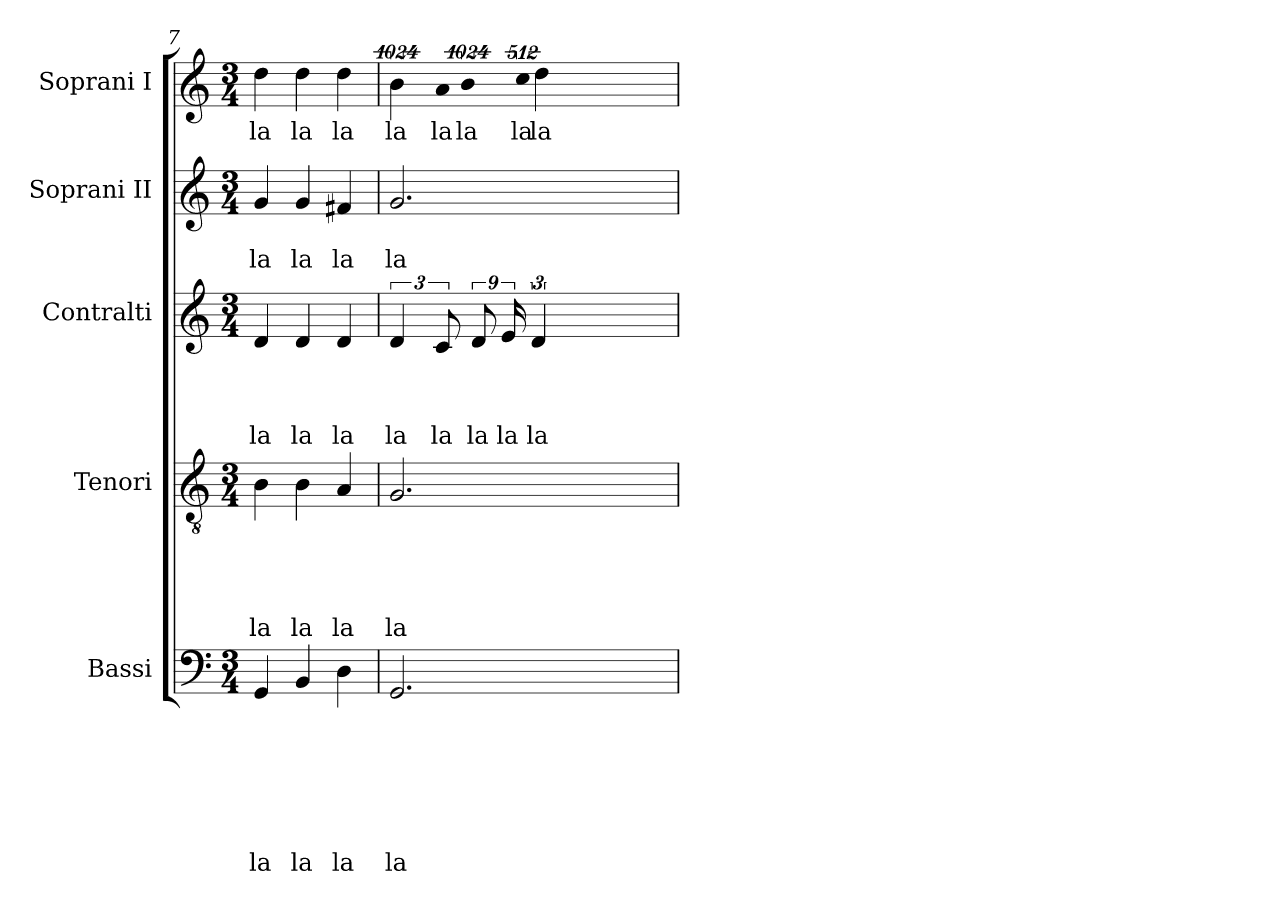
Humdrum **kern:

**kern	**text	**text	**text	**text	**text	**text	**text	**kern	**text	**text	**text	**text	**text	**kern	**text	**text	**text	**text	**kern	**text	**text	**kern	**text
*part5	*part5	*part5	*part5	*part5	*part5	*part5	*part5	*part4	*part4	*part4	*part4	*part4	*part4	*part3	*part3	*part3	*part3	*part3	*part2	*part2	*part2	*part1	*part1
*staff5	*staff5	*staff5	*staff5	*staff5	*staff5	*staff5	*staff5	*staff4	*staff4	*staff4	*staff4	*staff4	*staff4	*staff3	*staff3	*staff3	*staff3	*staff3	*staff2	*staff2	*staff2	*staff1	*staff1
*I"Bassi	*	*	*	*	*	*	*	*I"Tenori	*	*	*	*	*	*I"Contralti	*	*	*	*	*I"Soprani II	*	*	*I"Soprani I	*
!!LO:LB:g=z
*clefF4	*	*	*	*	*	*	*	*clefGv2	*	*	*	*	*	*clefG2	*	*	*	*	*clefG2	*	*	*clefG2	*
*k[]	*	*	*	*	*	*	*	*k[]	*	*	*	*	*	*k[]	*	*	*	*	*k[]	*	*	*k[]	*
*C:	*	*	*	*	*	*	*	*C:	*	*	*	*	*	*C:	*	*	*	*	*C:	*	*	*C:	*
*M3/4	*	*	*	*	*	*	*	*M3/4	*	*	*	*	*	*M3/4	*	*	*	*	*M3/4	*	*	*M3/4	*
=7	=7	=7	=7	=7	=7	=7	=7	=7	=7	=7	=7	=7	=7	=7	=7	=7	=7	=7	=7	=7	=7	=7	=7
!	!	!	!	!	!	!	!LO:LY:b	!	!	!	!	!	!LO:LY:b	!	!	!	!	!LO:LY:b	!	!	!LO:LY:b	!	!LO:LY:b
4GG/	.	.	.	.	.	.	la	4B\	.	.	.	.	la	4d/	.	.	.	la	4g/	.	la	4dd\	la
!	!	!	!	!	!	!	!LO:LY:b	!	!	!	!	!	!LO:LY:b	!	!	!	!	!LO:LY:b	!	!	!LO:LY:b	!	!LO:LY:b
4BB/	.	.	.	.	.	.	la	4B\	.	.	.	.	la	4d/	.	.	.	la	4g/	.	la	4dd\	la
!	!	!	!	!	!	!	!LO:LY:b	!	!	!	!	!	!LO:LY:b	!	!	!	!	!LO:LY:b	!	!	!LO:LY:b	!	!LO:LY:b
4D\	.	.	.	.	.	.	la	4A/	.	.	.	.	la	4d/	.	.	.	la	4f#X/	.	la	4dd\	la
=8	=8	=8	=8	=8	=8	=8	=8	=8	=8	=8	=8	=8	=8	=8	=8	=8	=8	=8	=8	=8	=8	=8	=8
!	!	!	!	!	!	!	!LO:LY:b	!	!	!	!	!	!LO:LY:b	!	!	!	!	!LO:LY:b	!	!	!LO:LY:b	!LO:N:vis=4	!LO:LY:b
*	*	*	*	*	*	*	*	*	*	*	*	*	*	*	*	*	*	*	*	*	*	*^	*
2.GG/	.	.	.	.	.	.	la	2.G/	.	.	.	.	la	6d/	.	.	.	la	2.g/	.	la	4096%683b\	8ryy	la
.	.	.	.	.	.	.	.	.	.	.	.	.	.	.	.	.	.	.	.	.	.	.	32ryy	.
.	.	.	.	.	.	.	.	.	.	.	.	.	.	.	.	.	.	.	.	.	.	.	128ryy	.
.	.	.	.	.	.	.	.	.	.	.	.	.	.	.	.	.	.	.	.	.	.	.	512ryy	.
.	.	.	.	.	.	.	.	.	.	.	.	.	.	.	.	.	.	.	.	.	.	.	2048.ryy	.
!	!	!	!	!	!	!	!	!	!	!	!	!	!	!	!	!	!	!LO:LY:b	!	!	!	!	!	!
.	.	.	.	.	.	.	.	.	.	.	.	.	.	12c/	.	.	.	la	.	.	.	.	.	.
*	*	*	*	*	*	*	*	*	*	*	*	*	*	*	*	*	*	*	*	*	*	*	*Xtuplet	*
!	!	!	!	!	!	!	!	!	!	!	!	!	!	!	!	!	!	!	!	!	!	!	!LO:N:vis=8	!LO:LY:b
.	.	.	.	.	.	.	.	.	.	.	.	.	.	.	.	.	.	.	.	.	.	32ryy	4096%341a/	la
.	.	.	.	.	.	.	.	.	.	.	.	.	.	.	.	.	.	.	.	.	.	64ryy	.	.
.	.	.	.	.	.	.	.	.	.	.	.	.	.	.	.	.	.	.	.	.	.	128ryy	.	.
.	.	.	.	.	.	.	.	.	.	.	.	.	.	.	.	.	.	.	.	.	.	2048.ryy	.	.
!	!	!	!	!	!	!	!	!	!	!	!	!	!	!	!	!	!	!	!	!	!	!LO:N:vis=4	!	!LO:LY:b
.	.	.	.	.	.	.	.	.	.	.	.	.	.	.	.	.	.	.	.	.	.	4096%683b/	.	la
!	!	!	!	!	!	!	!	!	!	!	!	!	!	!	!	!	!	!LO:LY:b	!	!	!	!	!	!
.	.	.	.	.	.	.	.	.	.	.	.	.	.	9d/	.	.	.	la	.	.	.	.	8ryy	.
!	!	!	!	!	!	!	!	!	!	!	!	!	!	!	!	!	!	!LO:LY:b	!	!	!	!	!	!
.	.	.	.	.	.	.	.	.	.	.	.	.	.	18e/	.	.	.	la	.	.	.	.	.	.
.	.	.	.	.	.	.	.	.	.	.	.	.	.	.	.	.	.	.	.	.	.	.	32ryy	.
!	!	!	!	!	!	!	!	!	!	!	!	!	!	!	!	!	!	!	!	!	!	!LO:N:vis=8	!	!LO:LY:b
.	.	.	.	.	.	.	.	.	.	.	.	.	.	.	.	.	.	.	.	.	.	4096%341cc/	.	la
.	.	.	.	.	.	.	.	.	.	.	.	.	.	.	.	.	.	.	.	.	.	.	128ryy	.
.	.	.	.	.	.	.	.	.	.	.	.	.	.	.	.	.	.	.	.	.	.	.	512ryy	.
.	.	.	.	.	.	.	.	.	.	.	.	.	.	.	.	.	.	.	.	.	.	.	2048.ryy	.
!	!	!	!	!	!	!	!	!	!	!	!	!	!	!	!	!	!	!LO:LY:b	!	!	!	!	!	!
.	.	.	.	.	.	.	.	.	.	.	.	.	.	6d/	.	.	.	la	.	.	.	.	.	.
!	!	!	!	!	!	!	!	!	!	!	!	!	!	!	!	!	!	!	!	!	!	!	!	!LO:LY:b
.	.	.	.	.	.	.	.	.	.	.	.	.	.	.	.	.	.	.	.	.	.	.	4dd\	la
.	.	.	.	.	.	.	.	.	.	.	.	.	.	.	.	.	.	.	.	.	.	4096%341ryy	.	.
.	.	.	.	.	.	.	.	.	.	.	.	.	.	.	.	.	.	.	.	.	.	8ryy	.	.
.	.	.	.	.	.	.	.	.	.	.	.	.	.	6ryy	.	.	.	.	.	.	.	.	.	.
.	.	.	.	.	.	.	.	.	.	.	.	.	.	.	.	.	.	.	.	.	.	.	4096%341ryy	.
.	.	.	.	.	.	.	.	.	.	.	.	.	.	.	.	.	.	.	.	.	.	16ryy	.	.
.	.	.	.	.	.	.	.	.	.	.	.	.	.	.	.	.	.	.	.	.	.	256ryy	.	.
.	.	.	.	.	.	.	.	.	.	.	.	.	.	.	.	.	.	.	.	.	.	512ryy	.	.
.	.	.	.	.	.	.	.	.	.	.	.	.	.	.	.	.	.	.	.	.	.	1024ryy	.	.
.	.	.	.	.	.	.	.	.	.	.	.	.	.	.	.	.	.	.	.	.	.	4096ryy	.	.
*	*	*	*	*	*	*	*	*	*	*	*	*	*	*	*	*	*	*	*	*	*	*v	*v	*
=	=	=	=	=	=	=	=	=	=	=	=	=	=	=	=	=	=	=	=	=	=	=	=
*-	*-	*-	*-	*-	*-	*-	*-	*-	*-	*-	*-	*-	*-	*-	*-	*-	*-	*-	*-	*-	*-	*-	*-
